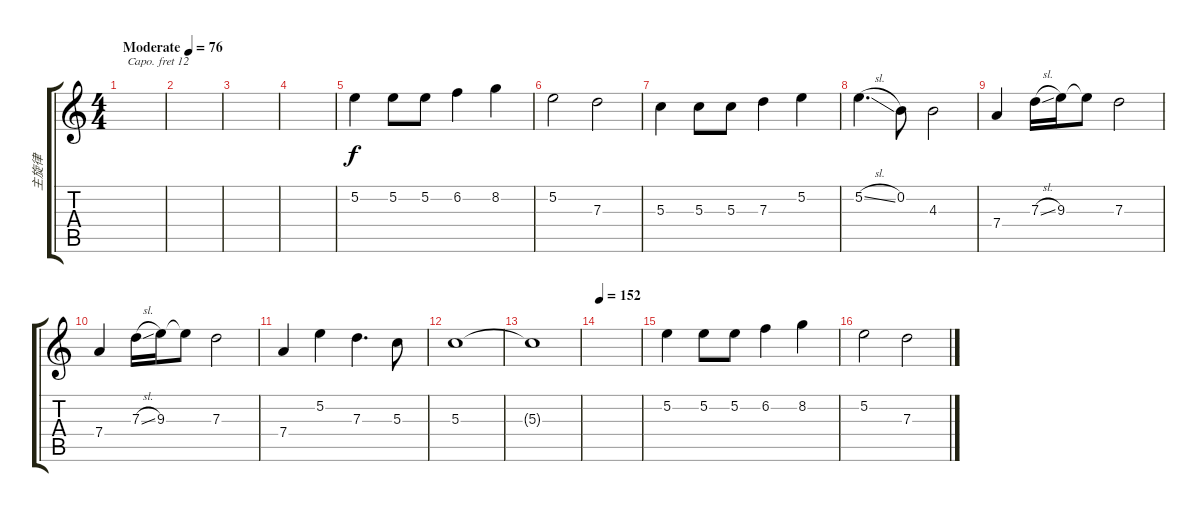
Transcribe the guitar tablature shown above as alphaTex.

\track ("主旋律" "主旋律") {instrument panflute}
\staff {score tabs}
\capo 12
\tuning (E4 B3 G3 D3 A2 E2) {hide}
\ts (4 4)
\tempo (76 "Moderate")
\clef g2
\ks c
|
|
|
|
5.2.4 5.2.8 5.2.8 6.2.4 8.2.4 |
5.2.2 7.3.2 |
5.3.4 5.3.8 5.3.8 7.3.4 5.2.4 |
5.2{sl}.4{d} 0.2.8 4.3.2 |
7.4.4 7.3{sl}.16 9.3.16 9.3{t}.8 7.3.2 |
7.4.4 7.3{sl}.16 9.3.16 9.3{t}.8 7.3.2 |
7.4.4 5.2.4 7.3.4{d} 5.3.8 |
5.3.1{volume 2} |
5.3{t}.1 |
\tempo 152
|
5.2.4{volume 13} 5.2.8 5.2.8 6.2.4 8.2.4 |
5.2.2 7.3.2
